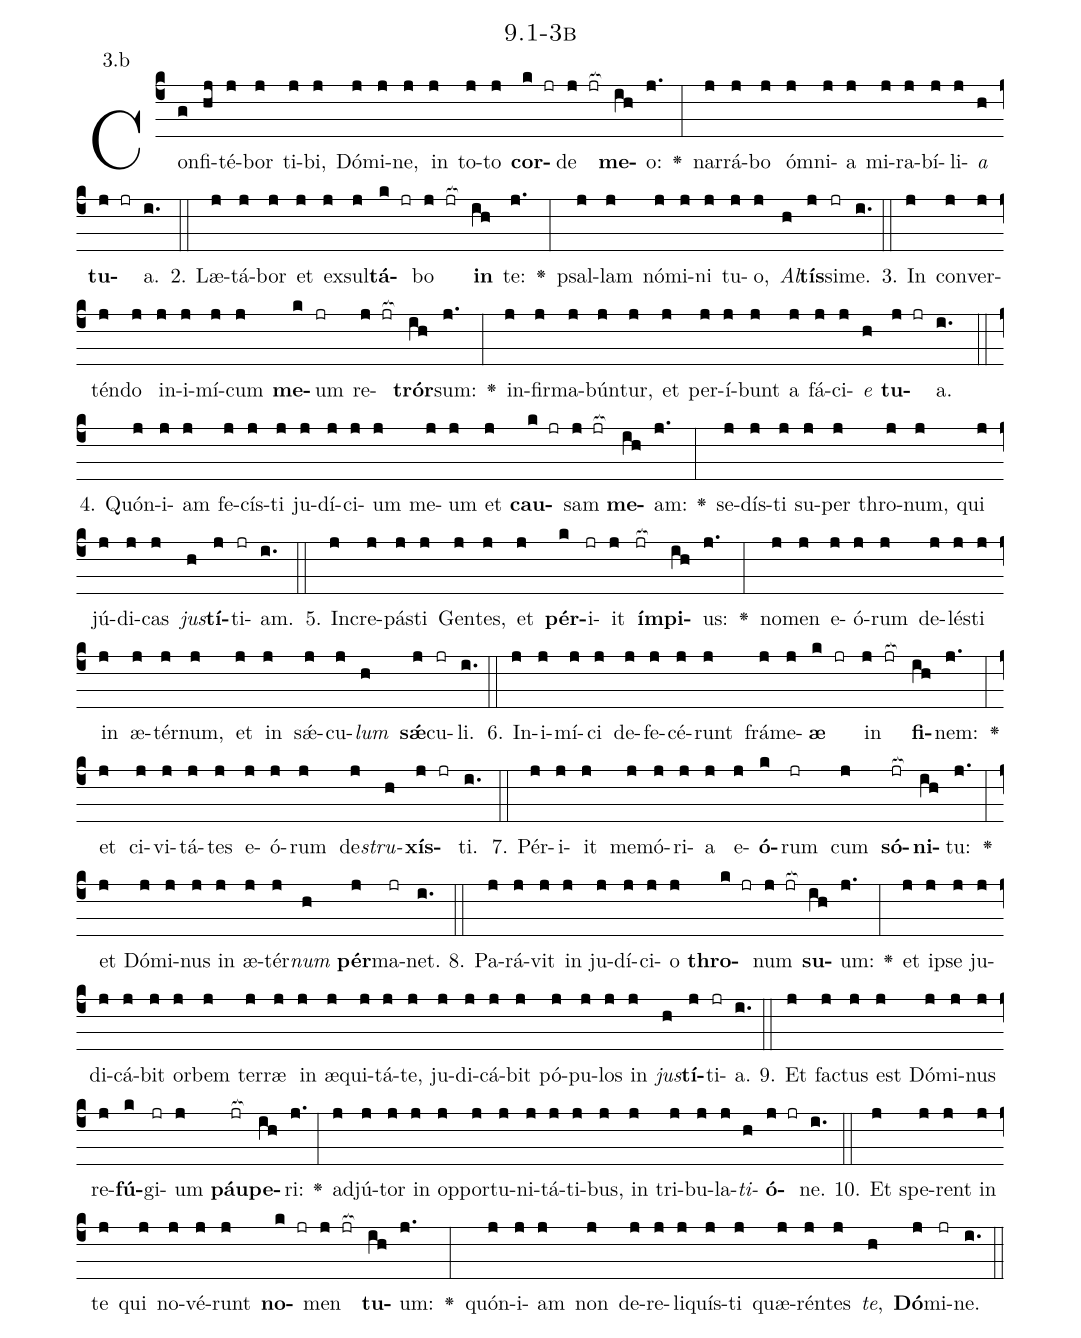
name: 9.1-3b;
annotation: 3.b;
%%
(c4)Con(g)fi(hj)té(j)bor(j) ti(j)bi,(j) Dó(j)mi(j)ne,(j) in(j) to(j)to(j) <b>cor</b>(k jr)de(j jr[ocb:1{]) <b>me</b>(ih[ocb:0}])o:(j.) <v>\greheightstar</v>(:) nar(j)rá(j)bo(j) óm(j)ni(j)a(j) mi(j)ra(j)bí(j)li(j)<i>a</i>(h) <b>tu</b>(j jr)a.(i.) (::)
2. Læ(j)tá(j)bor(j) et(j) ex(j)sul(j)<b>tá</b>(k jr)bo(j jr[ocb:1{]) <b>in</b>(ih[ocb:0}]) te:(j.) <v>\greheightstar</v>(:) psal(j)lam(j) nó(j)mi(j)ni(j) tu(j)o,(j) <i>Al</i>(h)<b>tís</b>(j)si(jr)me.(i.) (::)
3. In(j) con(j)ver(j)tén(j)do(j) in(j)i(j)mí(j)cum(j) <b>me</b>(k)um(jr) re(j jr[ocb:1{])<b>trór</b>(ih[ocb:0}])sum:(j.) <v>\greheightstar</v>(:) in(j)fir(j)ma(j)bún(j)tur,(j) et(j) per(j)í(j)bunt(j) a(j) fá(j)ci(j)<i>e</i>(h) <b>tu</b>(j jr)a.(i.) (::)
4. Quón(j)i(j)am(j) fe(j)cís(j)ti(j) ju(j)dí(j)ci(j)um(j) me(j)um(j) et(j) <b>cau</b>(k jr)sam(j jr[ocb:1{]) <b>me</b>(ih[ocb:0}])am:(j.) <v>\greheightstar</v>(:) se(j)dís(j)ti(j) su(j)per(j) thro(j)num,(j) qui(j) jú(j)di(j)cas(j) <i>jus</i>(h)<b>tí</b>(j)ti(jr)am.(i.) (::)
5. In(j)cre(j)pás(j)ti(j) Gen(j)tes,(j) et(j) <b>pér</b>(k)i(jr)it(j) <b>ím</b>(jr[ocb:1{])<b>pi</b>(ih[ocb:0}])us:(j.) <v>\greheightstar</v>(:) no(j)men(j) e(j)ó(j)rum(j) de(j)lés(j)ti(j) in(j) æ(j)tér(j)num,(j) et(j) in(j) sǽ(j)cu(j)<i>lum</i>(h) <b>sǽ</b>(j)cu(jr)li.(i.) (::)
6. In(j)i(j)mí(j)ci(j) de(j)fe(j)cé(j)runt(j) frá(j)me(j)<b>æ</b>(k jr) in(j jr[ocb:1{]) <b>fi</b>(ih[ocb:0}])nem:(j.) <v>\greheightstar</v>(:) et(j) ci(j)vi(j)tá(j)tes(j) e(j)ó(j)rum(j) de(j)<i>stru</i>(h)<b>xís</b>(j jr)ti.(i.) (::)
7. Pér(j)i(j)it(j) me(j)mó(j)ri(j)a(j) e(j)<b>ó</b>(k)rum(jr) cum(j) <b>só</b>(jr[ocb:1{])<b>ni</b>(ih[ocb:0}])tu:(j.) <v>\greheightstar</v>(:) et(j) Dó(j)mi(j)nus(j) in(j) æ(j)tér(j)<i>num</i>(h) <b>pér</b>(j)ma(jr)net.(i.) (::)
8. Pa(j)rá(j)vit(j) in(j) ju(j)dí(j)ci(j)o(j) <b>thro</b>(k jr)num(j jr[ocb:1{]) <b>su</b>(ih[ocb:0}])um:(j.) <v>\greheightstar</v>(:) et(j) ip(j)se(j) ju(j)di(j)cá(j)bit(j) or(j)bem(j) ter(j)ræ(j) in(j) æ(j)qui(j)tá(j)te,(j) ju(j)di(j)cá(j)bit(j) pó(j)pu(j)los(j) in(j) <i>jus</i>(h)<b>tí</b>(j)ti(jr)a.(i.) (::)
9. Et(j) fac(j)tus(j) est(j) Dó(j)mi(j)nus(j) re(j)<b>fú</b>(k)gi(jr)um(j) <b>páu</b>(jr[ocb:1{])<b>pe</b>(ih[ocb:0}])ri:(j.) <v>\greheightstar</v>(:) ad(j)jú(j)tor(j) in(j) op(j)por(j)tu(j)ni(j)tá(j)ti(j)bus,(j) in(j) tri(j)bu(j)la(j)<i>ti</i>(h)<b>ó</b>(j jr)ne.(i.) (::)
10. Et(j) spe(j)rent(j) in(j) te(j) qui(j) no(j)vé(j)runt(j) <b>no</b>(k jr)men(j jr[ocb:1{]) <b>tu</b>(ih[ocb:0}])um:(j.) <v>\greheightstar</v>(:) quón(j)i(j)am(j) non(j) de(j)re(j)li(j)quís(j)ti(j) quæ(j)rén(j)tes(j) <i>te</i>,(h) <b>Dó</b>(j)mi(jr)ne.(i.) (::)
